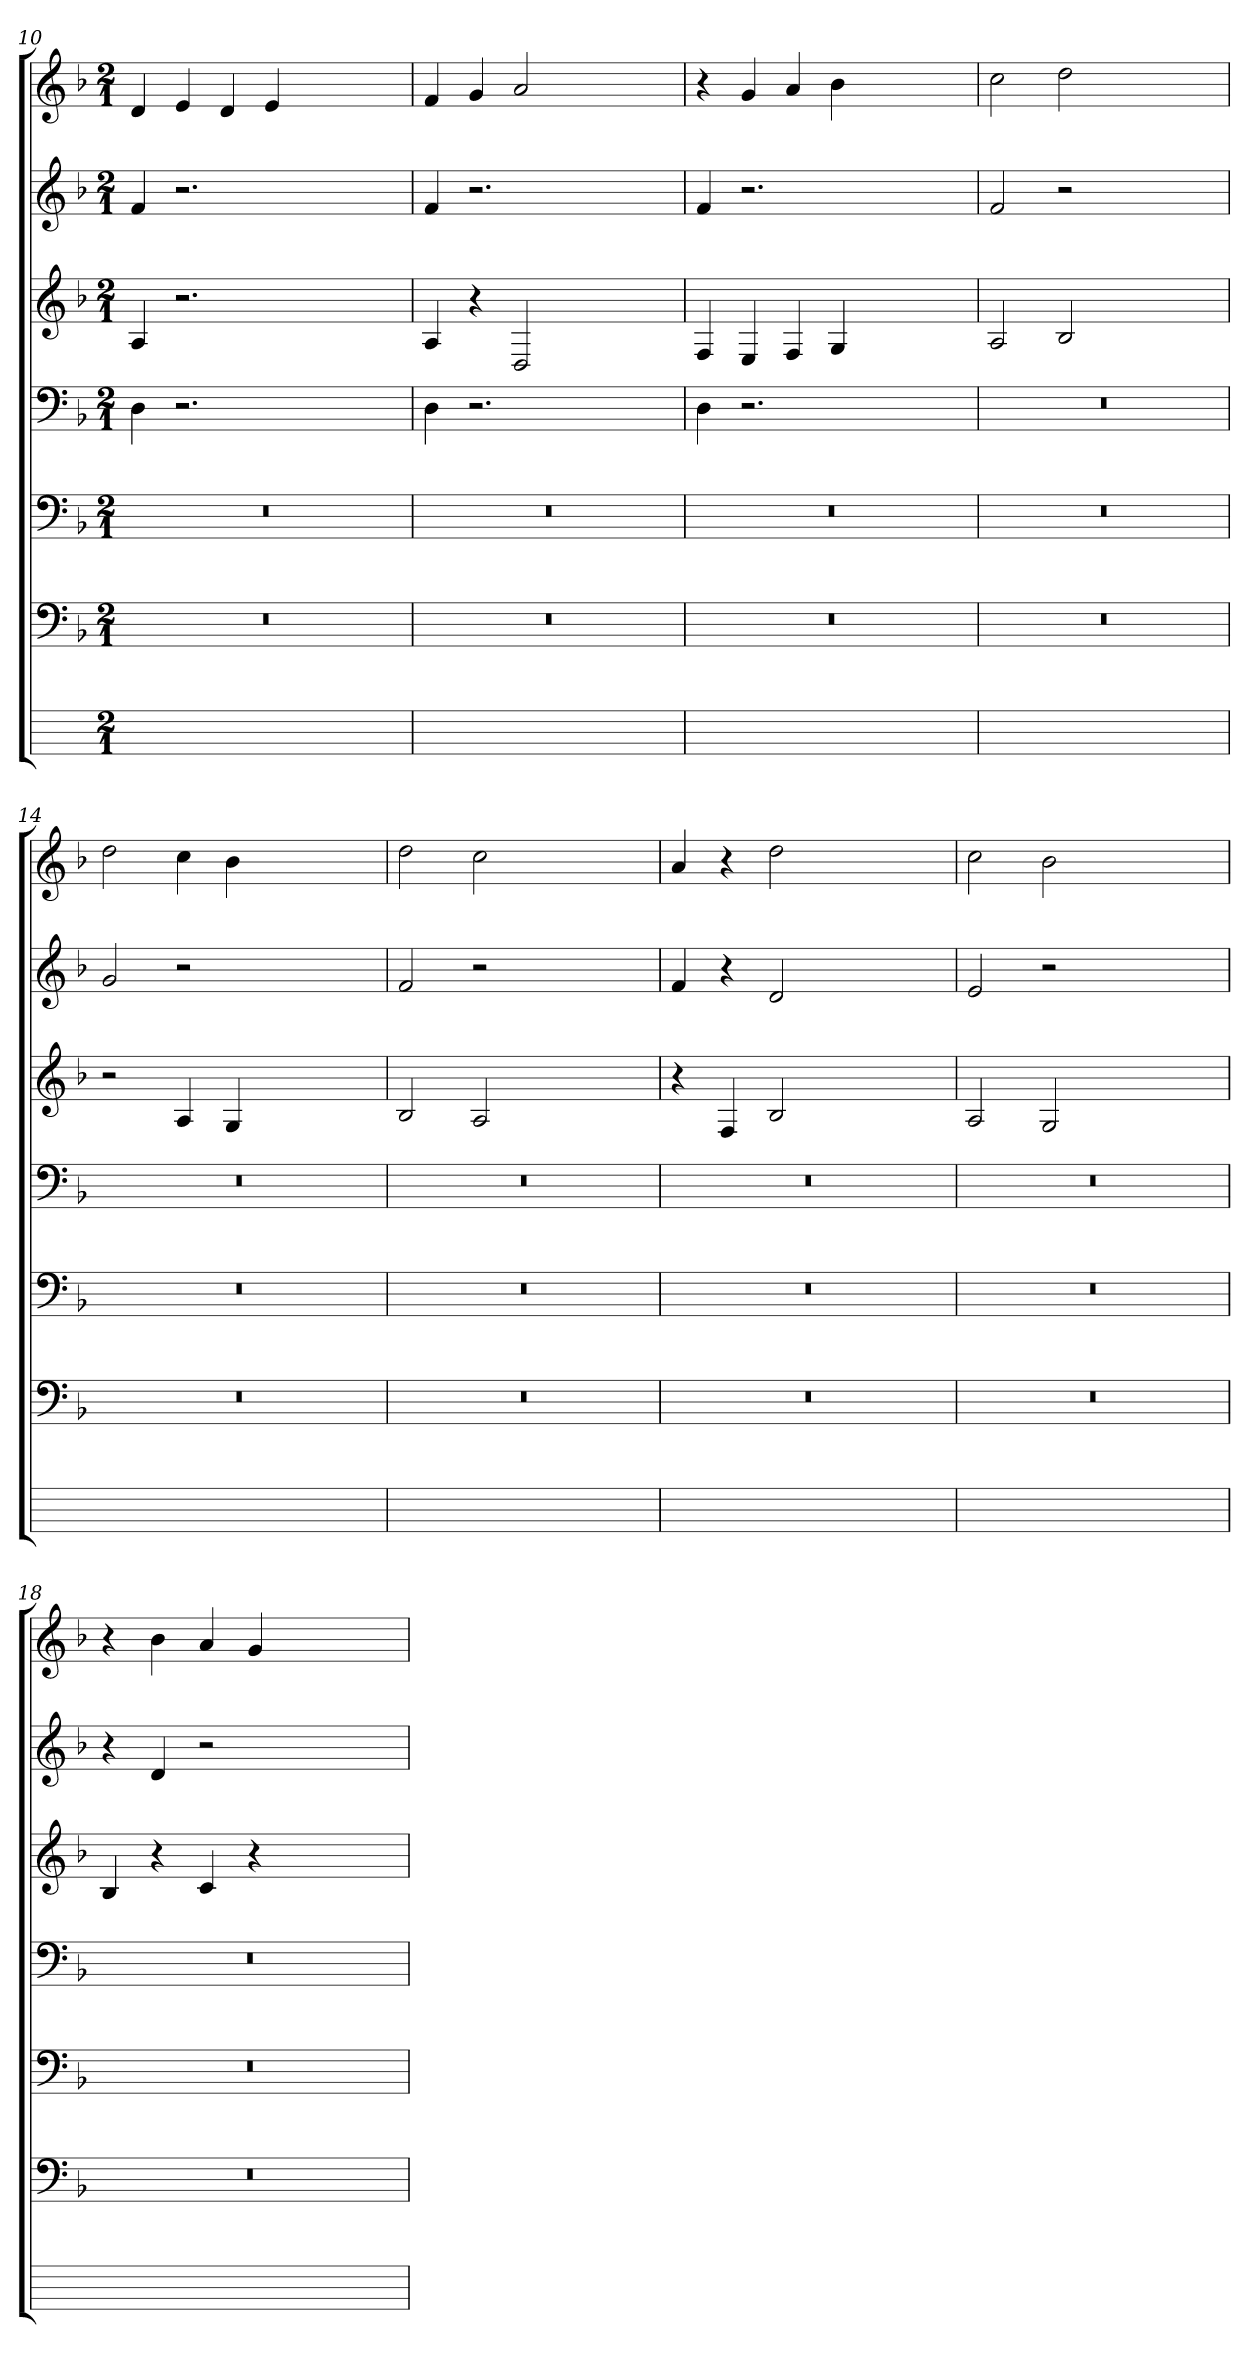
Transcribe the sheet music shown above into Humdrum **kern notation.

**kern	**kern	**kern	**kern	**kern	**kern	**kern
*part7	*part6	*part5	*part4	*part3	*part2	*part1
*staff7	*staff6	*staff5	*staff4	*staff3	*staff2	*staff1
*	*clefF4	*clefF4	*clefF4	*clefG2	*clefG2	*clefG2
*	*k[b-]	*k[b-]	*k[b-]	*k[b-]	*k[b-]	*k[b-]
*	*F:	*F:	*F:	*F:	*F:	*F:
*M2/1	*M2/1	*M2/1	*M2/1	*M2/1	*M2/1	*M2/1
=10	=10	=10	=10	=10	=10	=10
0ryy	0r	0r	4Di	4Ai	4fi	4d
.	.	.	2.r	2.r	2.r	4ej
.	.	.	.	.	.	4dj
.	.	.	.	.	.	4e
.	.	.	1ryy	1ryy	1ryy	1ryy
=11	=11	=11	=11	=11	=11	=11
0ryy	0r	0r	4Di	4A	4f	4f
.	.	.	2.r	4r	2.r	4g
.	.	.	.	2D	.	2a
.	.	.	1ryy	1ryy	1ryy	1ryy
=12	=12	=12	=12	=12	=12	=12
0ryy	0r	0r	4Di	4F	4f	4r
.	.	.	2.r	4EZ	2.r	4g
.	.	.	.	4Fi	.	4a
.	.	.	.	4G	.	4b-
.	.	.	1ryy	1ryy	1ryy	1ryy
=13	=13	=13	=13	=13	=13	=13
0ryy	0r	0r	0r	2A	2fi	2cc
.	.	.	.	2B-	2r	2dd
.	.	.	.	1ryy	1ryy	1ryy
=14	=14	=14	=14	=14	=14	=14
0ryy	0r	0r	0r	2r	2g	2ddi
.	.	.	.	4A	2r	4cc
.	.	.	.	4G	.	4b-
.	.	.	.	1ryy	1ryy	1ryy
=15	=15	=15	=15	=15	=15	=15
0ryy	0r	0r	0r	2B-	2f	2dd
.	.	.	.	2A	2r	2cc
.	.	.	.	1ryy	1ryy	1ryy
=16	=16	=16	=16	=16	=16	=16
0ryy	0r	0r	0r	4r	4fi	4a
.	.	.	.	4F	4r	4r
.	.	.	.	2B-	2d	2dd
.	.	.	.	1ryy	1ryy	1ryy
=17	=17	=17	=17	=17	=17	=17
0ryy	0r	0r	0r	2A	2e	2cc
.	.	.	.	2G	2r	2b-
.	.	.	.	1ryy	1ryy	1ryy
=18	=18	=18	=18	=18	=18	=18
0ryy	0r	0r	0r	4B-	4r	4r
.	.	.	.	4r	4di	4b-i
.	.	.	.	4cZ	2r	4a
.	.	.	.	4r	.	4g
.	.	.	.	1ryy	1ryy	1ryy
=	=	=	=	=	=	=
*-	*-	*-	*-	*-	*-	*-
